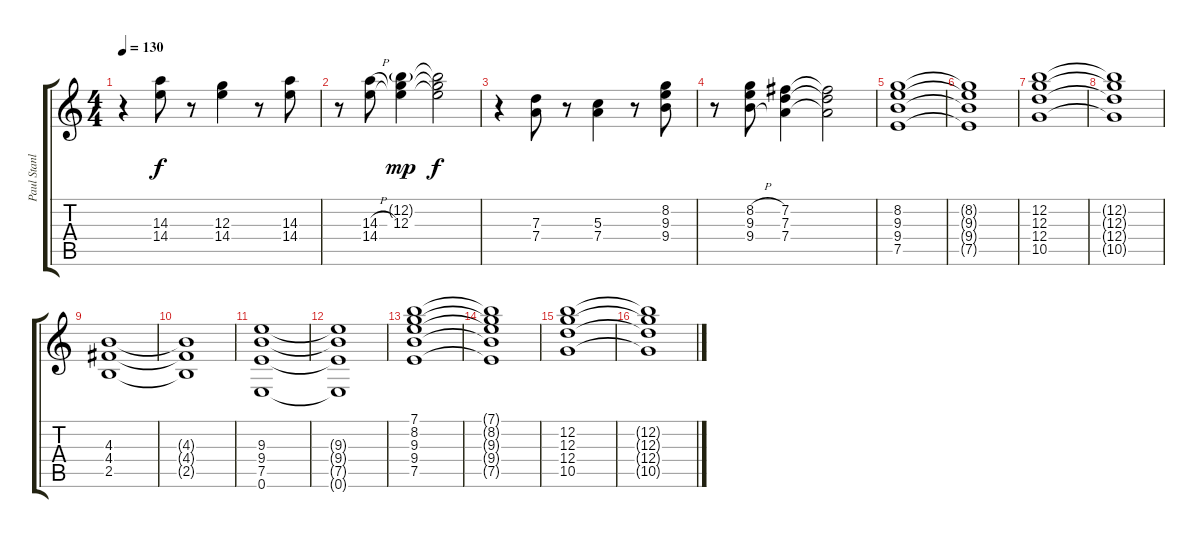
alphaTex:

\track ("Paul Stanley" "Paul Stanl") {instrument overdrivenguitar}
\staff {score tabs}
\tuning (E4 B3 G3 D3 A2 E2) {hide}
\ts (4 4)
\tempo 130
\clef g2
\ks c
r.4{dy f} (14.3 14.4).8 r.8 (12.3 14.4).4 r.8 (14.3 14.4).8 |
r.8 (14.3{h} 14.4).8 (12.2{g} 12.3 14.4{t}).4{dy mp} (12.2{t} 12.3{t} 14.4{t}).2{dy f} |
r.4 (7.3 7.4).8 r.8 (5.3 7.4).4 r.8 (8.2 9.3 9.4).8 |
r.8 (8.2{h} 9.3{h} 9.4{h}).8 (7.2 7.3 7.4).4 (7.2{t} 7.3{t} 7.4{t}).2 |
(8.2 9.3 9.4 7.5).1 |
(8.2{t} 9.3{t} 9.4{t} 7.5{t}).1 |
(12.2 12.3 12.4 10.5).1 |
(12.2{t} 12.3{t} 12.4{t} 10.5{t}).1 |
(4.3 4.4 2.5).1 |
(4.3{t} 4.4{t} 2.5{t}).1 |
(9.3 9.4 7.5 0.6).1 |
(9.3{t} 9.4{t} 7.5{t} 0.6{t}).1 |
(7.1 8.2 9.3 9.4 7.5).1 |
(7.1{t} 8.2{t} 9.3{t} 9.4{t} 7.5{t}).1 |
(12.2 12.3 12.4 10.5).1 |
(12.2{t} 12.3{t} 12.4{t} 10.5{t}).1
